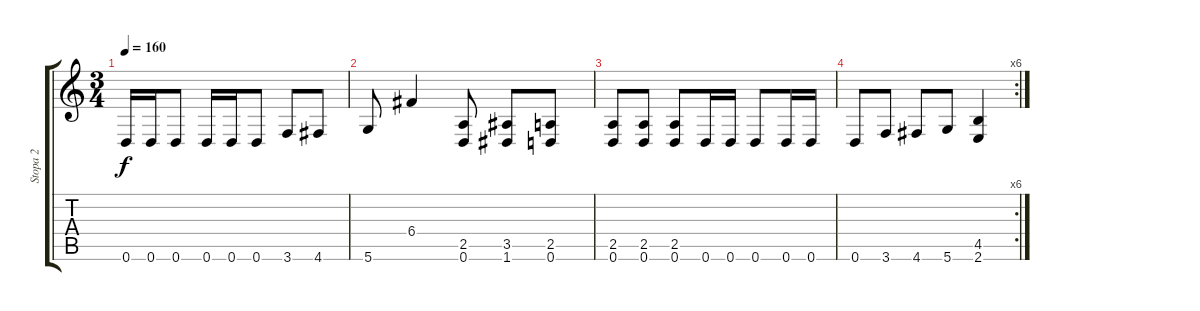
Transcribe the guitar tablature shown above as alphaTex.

\track ("Stopa 2" "Stopa 2") {instrument distortionguitar}
\staff {score tabs}
\tuning (D4 A3 F3 C3 G2 D2) {hide}
\ts (3 4)
\tempo 160
\clef g2
\ks c
0.6.16{dy f} 0.6.16 0.6.8 0.6.16 0.6.16 0.6.8 3.6.8 4.6.8 |
5.6.8 6.4.4 (2.5 0.6).8 (3.5 1.6).8 (2.5 0.6).8 |
(2.5 0.6).8 (2.5 0.6).8 (2.5 0.6).8 0.6.16 0.6.16 0.6.8 0.6.16 0.6.16 |
\rc 6
0.6.8 3.6.8 4.6.8 5.6.8 (4.5 2.6).4
